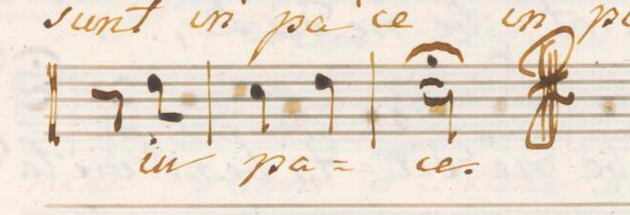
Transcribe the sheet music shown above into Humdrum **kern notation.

**kern	**text	**dynam
*I"Tenore.	*	*
*clefC4	*	*
*k[f#]	*	*
*M2/4	*	*
8r	.	.
8c\	in	.
=55	=55	=55
4B\	pa-	.
4c\	.	.
=56	=56	=56
2B;>\	-ce.	.
==	==	==
*-	*-	*-
